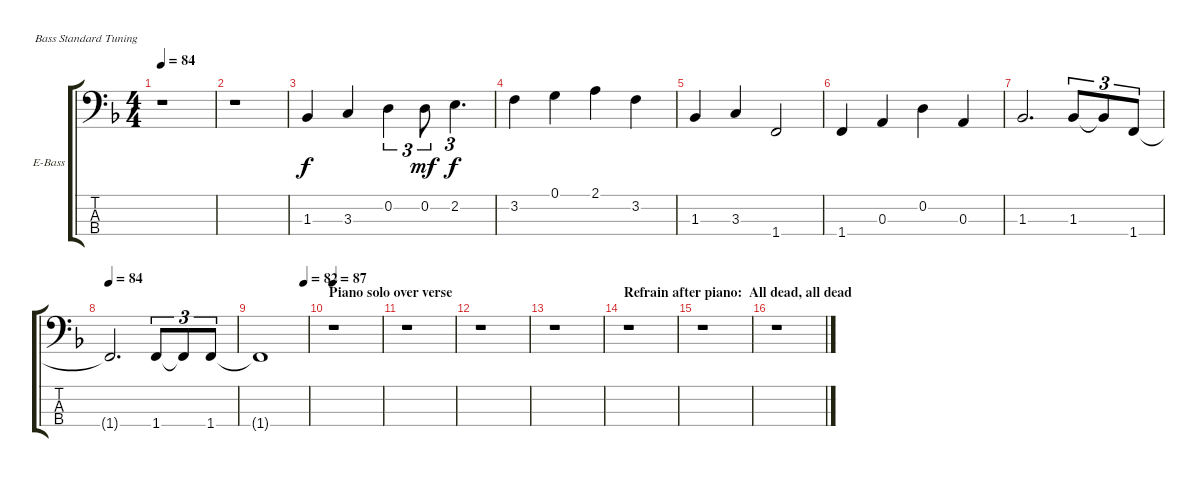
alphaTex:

\bracketExtendMode groupsimilarinstruments
\firstSystemTrackNameOrientation horizontal
\otherSystemsTrackNameOrientation horizontal
\track ("Bass" "E-Bass") {instrument electricbassfinger}
\staff {score tabs}
\tuning (G2 D2 A1 E1)
\ts (4 4)
\tempo 84
\clef f4
\ks dminor
r.1{dy f} |
r.1 |
1.3.4 3.3.4 0.2.4{tu (3 2)} 0.2.8{tu (3 2) dy mf} 2.2.4{d tu (3 2) dy f} |
3.2.4 0.1.4 2.1.4 3.2.4 |
1.3.4 3.3.4 1.4.2 |
1.4.4 0.3.4 0.2.4 0.3.4 |
1.3.2{d} 1.3.8{tu (3 2)} 1.3{t}.8{tu (3 2)} 1.4.8{tu (3 2)} |
\tempo 84
1.4{t}.2{d} 1.4.8{tu (3 2)} 1.4{t}.8{tu (3 2)} 1.4.8{tu (3 2)} |
\tempo (82 0.925)
1.4{t}.1 |
\section ("" "Piano solo over verse")
\tempo 87
r.1 |
r.1 |
r.1 |
r.1 |
\section ("" "Refrain after piano:  All dead, all dead")
r.1 |
r.1 |
r.1
